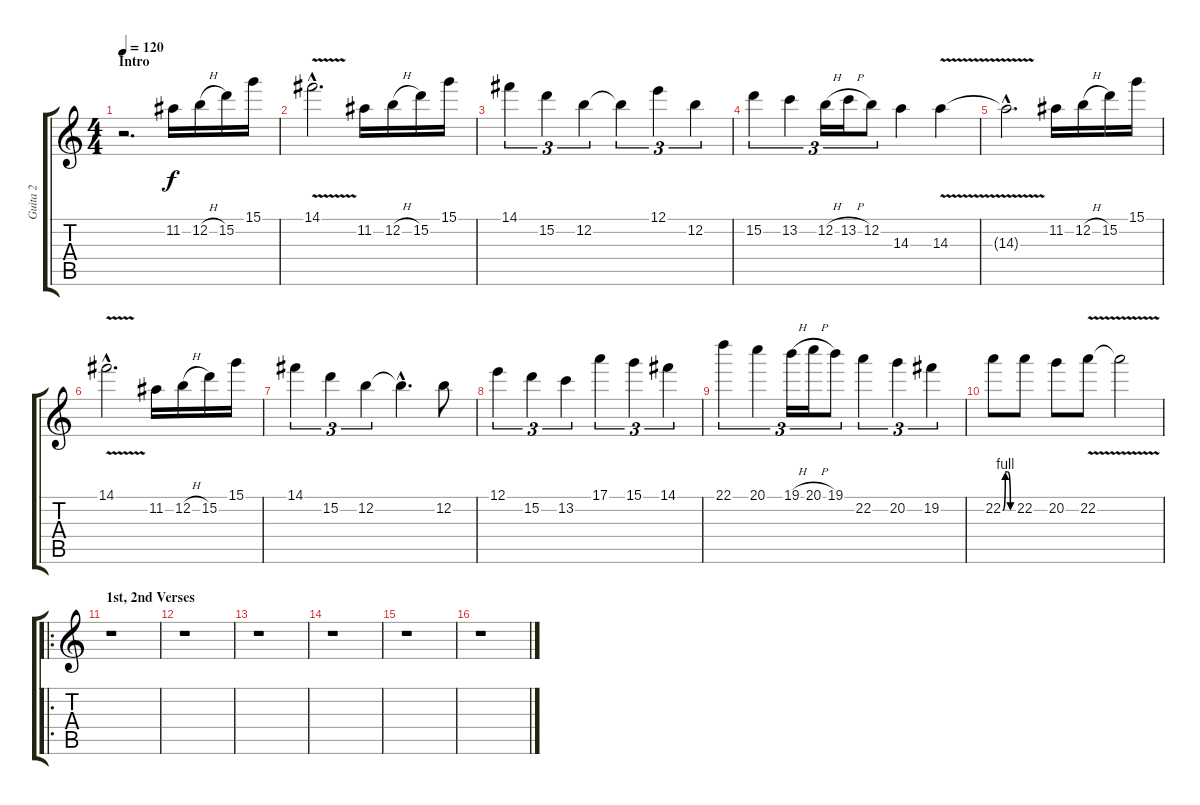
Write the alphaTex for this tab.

\track ("Guita 2" "Guita 2") {instrument distortionguitar}
\staff {score tabs}
\tuning (E4 B3 G3 D3 A2 E2) {hide}
\ts (4 4)
\section ("" "Intro")
\tempo 120
\clef g2
\ks c
r.2{d dy f instrument distortionguitar} 11.2.16 12.2{h}.16 15.2.16 15.1.16 |
14.1{v hac}.2{d} 11.2.16 12.2{h}.16 15.2.16 15.1.16 |
14.1.4{tu (3 2)} 15.2.4{tu (3 2)} 12.2.4{tu (3 2)} 12.2{t}.4{tu (3 2)} 12.1.4{tu (3 2)} 12.2.4{tu (3 2)} |
15.2.4{tu (3 2)} 13.2.4{tu (3 2)} 12.2{h}.16{tu (3 2)} 13.2{h}.16{tu (3 2)} 12.2.8{tu (3 2)} 14.3.4 14.3{v}.4 |
14.3{hac t}.2{d} 11.2.16 12.2{h}.16 15.2.16 15.1.16 |
14.1{v hac}.2{d} 11.2.16 12.2{h}.16 15.2.16 15.1.16 |
14.1.4{tu (3 2)} 15.2.4{tu (3 2)} 12.2.4{tu (3 2)} 12.2{hac t}.4{d} 12.2.8 |
12.1.4{tu (3 2)} 15.2.4{tu (3 2)} 13.2.4{tu (3 2)} 17.1.4{tu (3 2)} 15.1.4{tu (3 2)} 14.1.4{tu (3 2)} |
22.1.4{tu (3 2)} 20.1.4{tu (3 2)} 19.1{h}.16{tu (3 2)} 20.1{h}.16{tu (3 2)} 19.1.8{tu (3 2)} 22.2.4{tu (3 2)} 20.2.4{tu (3 2)} 19.2.4{tu (3 2)} |
22.2{be (custom 0 0 15 4 30 4 45 0 60 0)}.8 22.2.8 20.2.8 22.2{v}.8 22.2{t}.2 |
\ro
\section ("" "1st, 2nd Verses")
r.1 |
r.1 |
r.1 |
r.1 |
r.1 |
r.1
